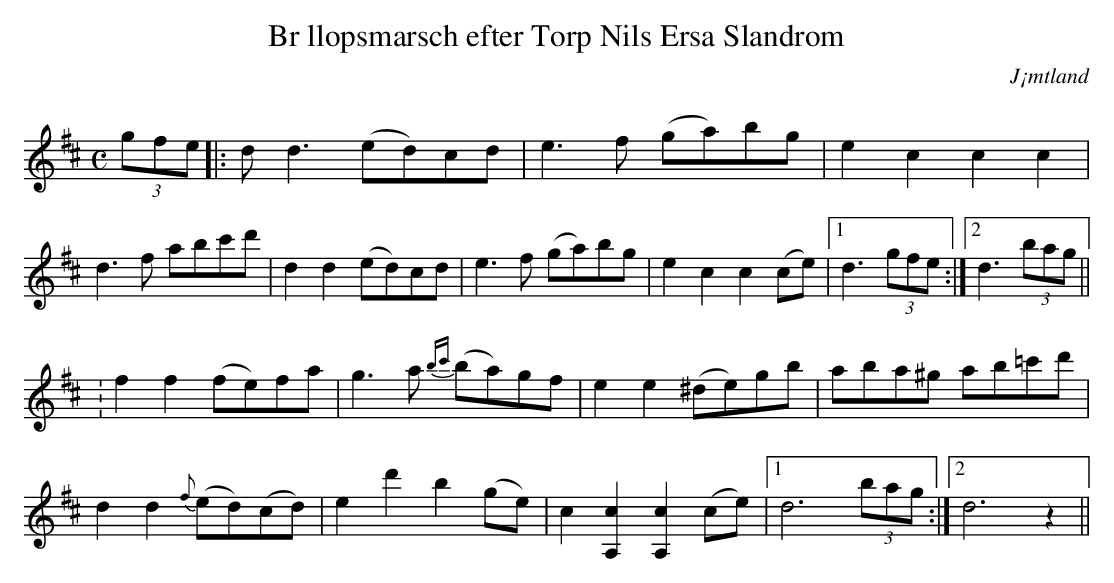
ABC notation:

X:1
T:Br llopsmarsch efter Torp Nils Ersa Slandrom
O:J¡mtland
Q: dolt f¡lt?
L:1/8
M:C
K:D
(3gfe  |: d d3 (ed)cd | e3 f (ga)bg | e2 c2 c2 c2 |
d3 f abc'd' | d2 d2 (ed)cd | e3 f (ga)bg | e2 c2 c2 (ce) | [1 d3 (3gfe  :|[2 d3 (3bag||
: f2 f2 (fe)fa | g3 a {bc'}(ba)gf | e2 e2 (^de)gb |aba^g ab=c'd' |
d2 d2 {f}(ed)(cd) | e2 d'2 b2 (ge) | c2 [c2A,2] [c2A,2] (ce) | [1 d6 (3bag :| [2 d6 z2||
